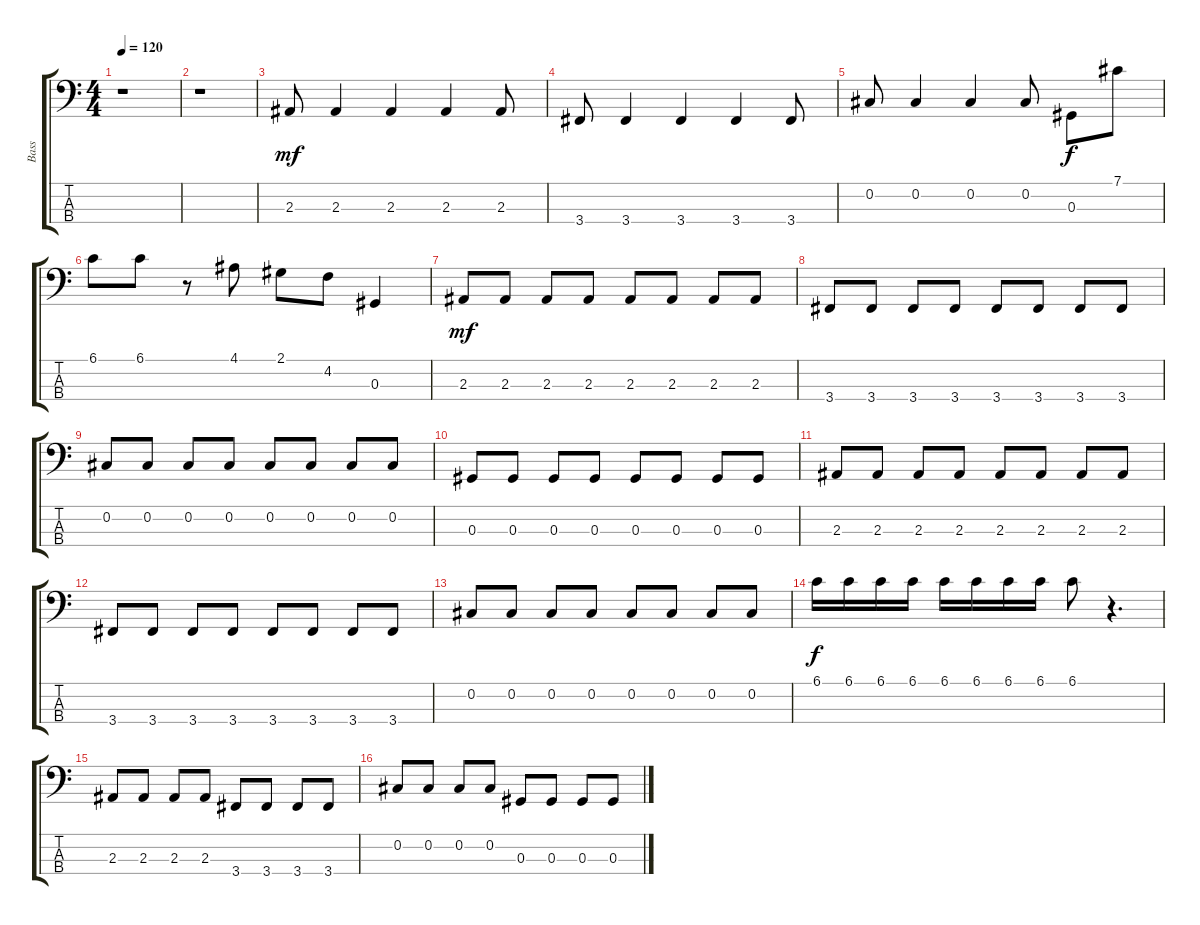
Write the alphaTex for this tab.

\track ("Bass" "Bass") {instrument electricbassfinger}
\staff {score tabs}
\tuning (Gb2 Db2 Ab1 Eb1) {hide}
\ts (4 4)
\tempo 120
\clef f4
\ks c
r.1{dy f} |
r.1 |
2.3.8{dy mf} 2.3.4 2.3.4 2.3.4 2.3.8 |
3.4.8 3.4.4 3.4.4 3.4.4 3.4.8 |
0.2.8 0.2.4 0.2.4 0.2.8 0.3.8{dy f} 7.1.8 |
6.1.8 6.1.8 r.8 4.1.8 2.1.8 4.2.8 0.3.4 |
2.3.8{dy mf} 2.3.8 2.3.8 2.3.8 2.3.8 2.3.8 2.3.8 2.3.8 |
3.4.8 3.4.8 3.4.8 3.4.8 3.4.8 3.4.8 3.4.8 3.4.8 |
0.2.8 0.2.8 0.2.8 0.2.8 0.2.8 0.2.8 0.2.8 0.2.8 |
0.3.8 0.3.8 0.3.8 0.3.8 0.3.8 0.3.8 0.3.8 0.3.8 |
2.3.8 2.3.8 2.3.8 2.3.8 2.3.8 2.3.8 2.3.8 2.3.8 |
3.4.8 3.4.8 3.4.8 3.4.8 3.4.8 3.4.8 3.4.8 3.4.8 |
0.2.8 0.2.8 0.2.8 0.2.8 0.2.8 0.2.8 0.2.8 0.2.8 |
6.1.16{dy f} 6.1.16 6.1.16 6.1.16 6.1.16 6.1.16 6.1.16 6.1.16 6.1.8 r.4{d} |
2.3.8 2.3.8 2.3.8 2.3.8 3.4.8 3.4.8 3.4.8 3.4.8 |
0.2.8 0.2.8 0.2.8 0.2.8 0.3.8 0.3.8 0.3.8 0.3.8
